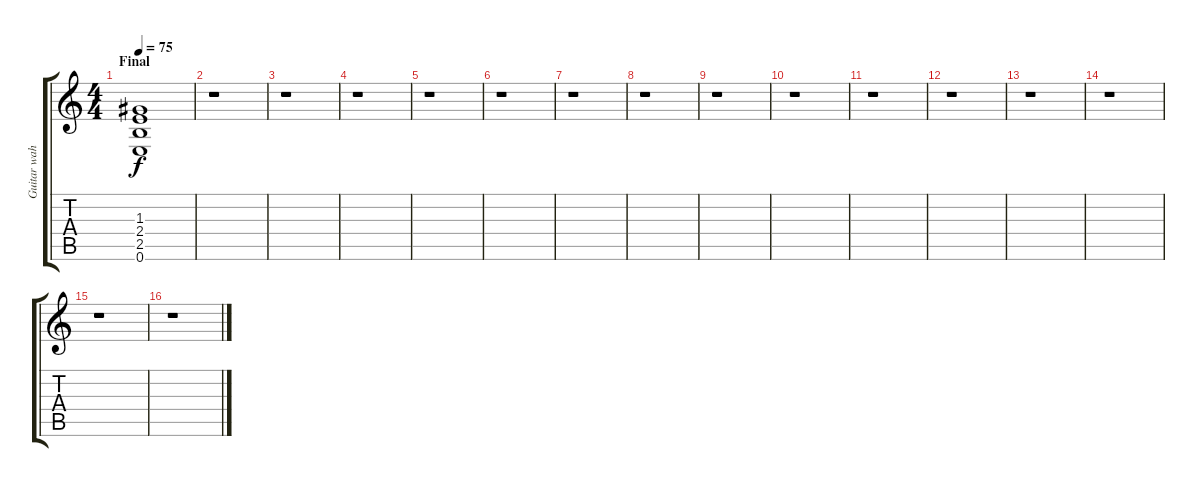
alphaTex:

\track ("Guitar wah-wah" "Guitar wah") {instrument electricguitarjazz}
\staff {score tabs}
\tuning (E4 B3 G3 D3 A2 E2) {hide}
\ts (4 4)
\section ("" "Final")
\tempo 75
\clef g2
\ks c
(1.3{t} 2.4{t} 2.5{t} 0.6{t}).1{dy f} |
r.1 |
r.1 |
r.1 |
r.1 |
r.1 |
r.1 |
r.1 |
r.1 |
r.1 |
r.1 |
r.1 |
r.1 |
r.1 |
r.1 |
r.1
